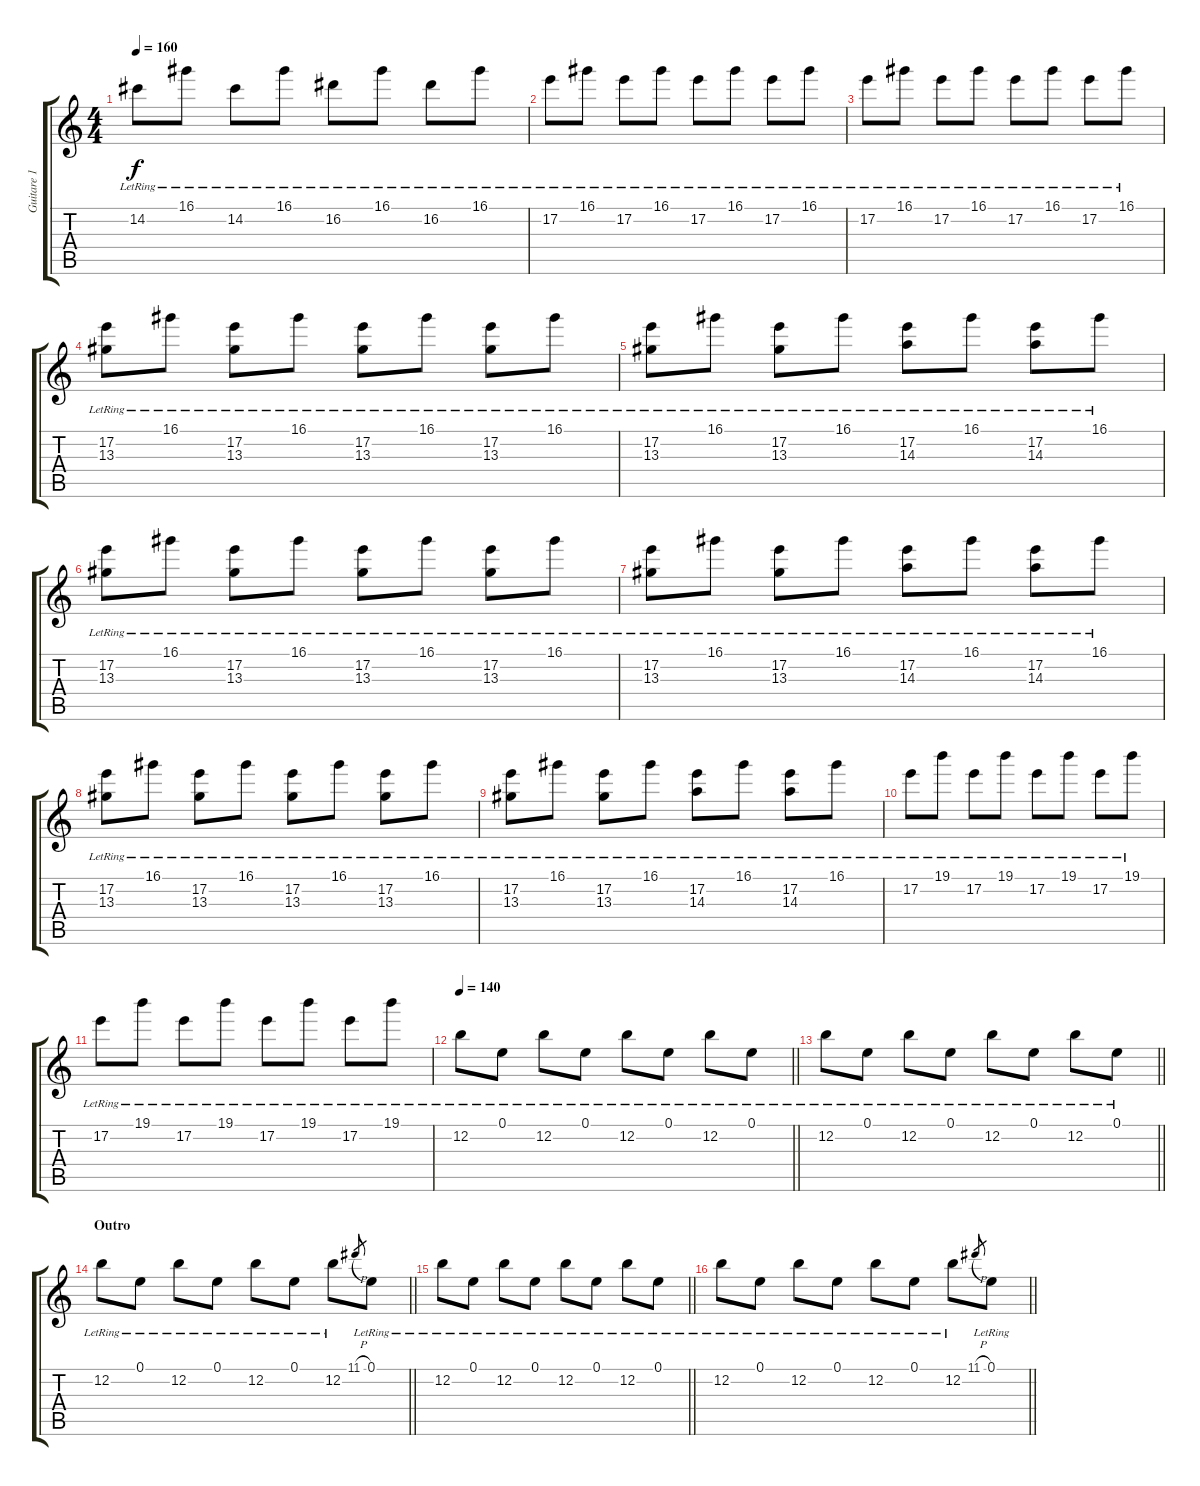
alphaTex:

\track ("Guitare 1" "Guitare 1") {instrument electricguitarclean}
\staff {score tabs}
\tuning (E4 B3 G3 D3 A2 E2) {hide}
\ts (4 4)
\tempo 160
\clef g2
\ks c
14.2{lr}.8{dy f} 16.1{lr}.8 14.2{lr}.8 16.1{lr}.8 16.2{lr}.8 16.1{lr}.8 16.2{lr}.8 16.1{lr}.8 |
17.2{lr}.8 16.1{lr}.8 17.2{lr}.8 16.1{lr}.8 17.2{lr}.8 16.1{lr}.8 17.2{lr}.8 16.1{lr}.8 |
17.2{lr}.8 16.1{lr}.8 17.2{lr}.8 16.1{lr}.8 17.2{lr}.8 16.1{lr}.8 17.2{lr}.8 16.1{lr}.8 |
(17.2{lr} 13.3).8 16.1{lr}.8 (17.2{lr} 13.3).8 16.1{lr}.8 (17.2{lr} 13.3).8 16.1{lr}.8 (17.2{lr} 13.3).8 16.1{lr}.8 |
(17.2{lr} 13.3).8 16.1{lr}.8 (17.2{lr} 13.3).8 16.1{lr}.8 (17.2{lr} 14.3).8 16.1{lr}.8 (17.2{lr} 14.3).8 16.1{lr}.8 |
(17.2{lr} 13.3).8 16.1{lr}.8 (17.2{lr} 13.3).8 16.1{lr}.8 (17.2{lr} 13.3).8 16.1{lr}.8 (17.2{lr} 13.3).8 16.1{lr}.8 |
(17.2{lr} 13.3).8 16.1{lr}.8 (17.2{lr} 13.3).8 16.1{lr}.8 (17.2{lr} 14.3).8 16.1{lr}.8 (17.2{lr} 14.3).8 16.1{lr}.8 |
(17.2{lr} 13.3).8 16.1{lr}.8 (17.2{lr} 13.3).8 16.1{lr}.8 (17.2{lr} 13.3).8 16.1{lr}.8 (17.2{lr} 13.3).8 16.1{lr}.8 |
(17.2{lr} 13.3).8 16.1{lr}.8 (17.2{lr} 13.3).8 16.1{lr}.8 (17.2{lr} 14.3).8 16.1{lr}.8 (17.2{lr} 14.3).8 16.1{lr}.8 |
17.2{lr}.8 19.1{lr}.8 17.2{lr}.8 19.1{lr}.8 17.2{lr}.8 19.1{lr}.8 17.2{lr}.8 19.1{lr}.8 |
17.2{lr}.8 19.1{lr}.8 17.2{lr}.8 19.1{lr}.8 17.2{lr}.8 19.1{lr}.8 17.2{lr}.8 19.1{lr}.8 |
\tempo 140
\barLineRight lightlight
12.2{lr}.8{volume 10} 0.1{lr}.8 12.2{lr}.8 0.1{lr}.8 12.2{lr}.8 0.1{lr}.8 12.2{lr}.8 0.1{lr}.8 |
\barLineRight lightlight
12.2{lr}.8 0.1{lr}.8 12.2{lr}.8 0.1{lr}.8 12.2{lr}.8 0.1{lr}.8 12.2{lr}.8 0.1{lr}.8 |
\section ("" "Outro")
\barLineRight lightlight
12.2{lr}.8 0.1{lr}.8 12.2{lr}.8 0.1{lr}.8 12.2{lr}.8 0.1{lr}.8 12.2{lr}.8 11.1{h}.8{gr} 0.1{lr}.8 |
\barLineRight lightlight
12.2{lr}.8 0.1{lr}.8 12.2{lr}.8 0.1{lr}.8 12.2{lr}.8 0.1{lr}.8 12.2{lr}.8 0.1{lr}.8 |
\barLineRight lightlight
12.2{lr}.8 0.1{lr}.8 12.2{lr}.8 0.1{lr}.8 12.2{lr}.8 0.1{lr}.8 12.2{lr}.8 11.1{h}.8{gr} 0.1{lr}.8
